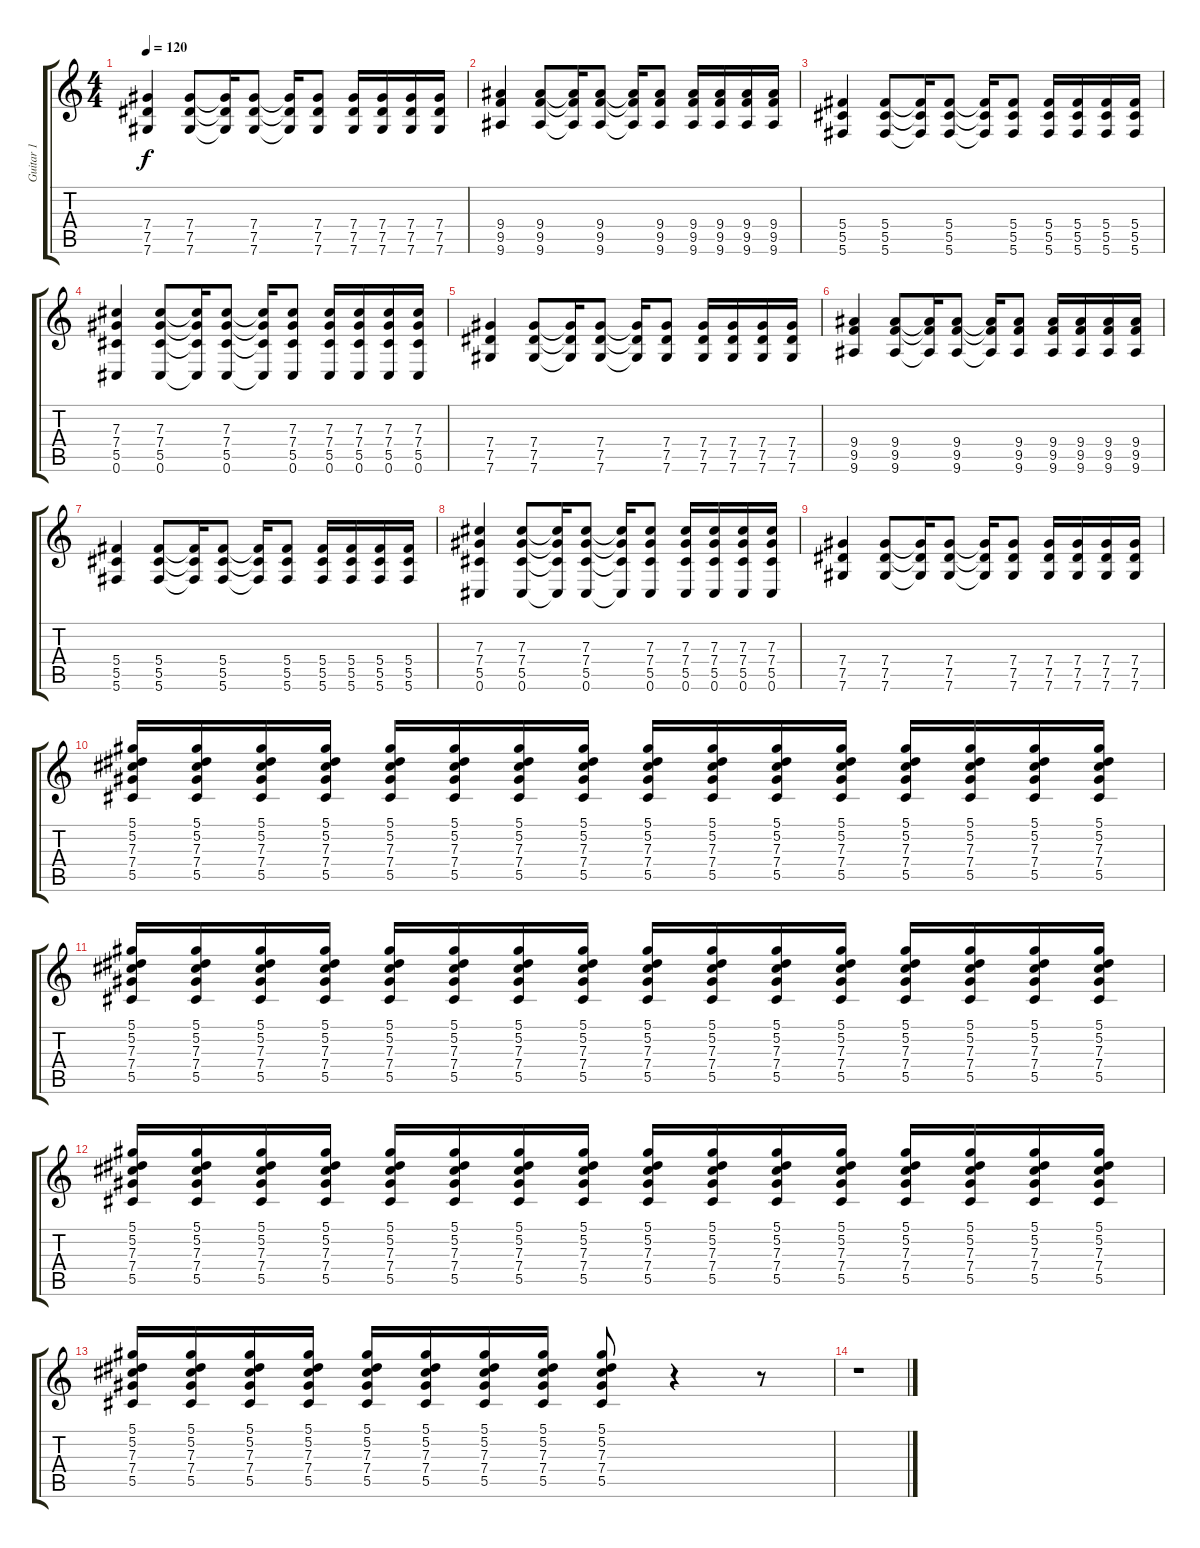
\track ("Guitar 1" "Guitar 1") {instrument distortionguitar}
\staff {score tabs}
\tuning (Eb4 Bb3 Gb3 Db3 Ab2 Db2) {hide}
\ts (4 4)
\tempo 120
\clef g2
\ks c
(7.4 7.5 7.6).4{dy f} (7.4 7.5 7.6).8 (7.4{t} 7.5{t} 7.6{t}).16 (7.4 7.5 7.6).8 (7.4{t} 7.5{t} 7.6{t}).16 (7.4 7.5 7.6).8 (7.4 7.5 7.6).16 (7.4 7.5 7.6).16 (7.4 7.5 7.6).16 (7.4 7.5 7.6).16 |
(9.4 9.5 9.6).4 (9.4 9.5 9.6).8 (9.4{t} 9.5{t} 9.6{t}).16 (9.4 9.5 9.6).8 (9.4{t} 9.5{t} 9.6{t}).16 (9.4 9.5 9.6).8 (9.4 9.5 9.6).16 (9.4 9.5 9.6).16 (9.4 9.5 9.6).16 (9.4 9.5 9.6).16 |
(5.4 5.5 5.6).4 (5.4 5.5 5.6).8 (5.4{t} 5.5{t} 5.6{t}).16 (5.4 5.5 5.6).8 (5.4{t} 5.5{t} 5.6{t}).16 (5.4 5.5 5.6).8 (5.4 5.5 5.6).16 (5.4 5.5 5.6).16 (5.4 5.5 5.6).16 (5.4 5.5 5.6).16 |
(7.3 7.4 5.5 0.6).4 (7.3 7.4 5.5 0.6).8 (7.3{t} 7.4{t} 5.5{t} 0.6{t}).16 (7.3 7.4 5.5 0.6).8 (7.3{t} 7.4{t} 5.5{t} 0.6{t}).16 (7.3 7.4 5.5 0.6).8 (7.3 7.4 5.5 0.6).16 (7.3 7.4 5.5 0.6).16 (7.3 7.4 5.5 0.6).16 (7.3 7.4 5.5 0.6).16 |
(7.4 7.5 7.6).4 (7.4 7.5 7.6).8 (7.4{t} 7.5{t} 7.6{t}).16 (7.4 7.5 7.6).8 (7.4{t} 7.5{t} 7.6{t}).16 (7.4 7.5 7.6).8 (7.4 7.5 7.6).16 (7.4 7.5 7.6).16 (7.4 7.5 7.6).16 (7.4 7.5 7.6).16 |
(9.4 9.5 9.6).4 (9.4 9.5 9.6).8 (9.4{t} 9.5{t} 9.6{t}).16 (9.4 9.5 9.6).8 (9.4{t} 9.5{t} 9.6{t}).16 (9.4 9.5 9.6).8 (9.4 9.5 9.6).16 (9.4 9.5 9.6).16 (9.4 9.5 9.6).16 (9.4 9.5 9.6).16 |
(5.4 5.5 5.6).4 (5.4 5.5 5.6).8 (5.4{t} 5.5{t} 5.6{t}).16 (5.4 5.5 5.6).8 (5.4{t} 5.5{t} 5.6{t}).16 (5.4 5.5 5.6).8 (5.4 5.5 5.6).16 (5.4 5.5 5.6).16 (5.4 5.5 5.6).16 (5.4 5.5 5.6).16 |
(7.3 7.4 5.5 0.6).4 (7.3 7.4 5.5 0.6).8 (7.3{t} 7.4{t} 5.5{t} 0.6{t}).16 (7.3 7.4 5.5 0.6).8 (7.3{t} 7.4{t} 5.5{t} 0.6{t}).16 (7.3 7.4 5.5 0.6).8 (7.3 7.4 5.5 0.6).16 (7.3 7.4 5.5 0.6).16 (7.3 7.4 5.5 0.6).16 (7.3 7.4 5.5 0.6).16 |
(7.4 7.5 7.6).4 (7.4 7.5 7.6).8 (7.4{t} 7.5{t} 7.6{t}).16 (7.4 7.5 7.6).8 (7.4{t} 7.5{t} 7.6{t}).16 (7.4 7.5 7.6).8 (7.4 7.5 7.6).16 (7.4 7.5 7.6).16 (7.4 7.5 7.6).16 (7.4 7.5 7.6).16 |
(5.1 5.2 7.3 7.4 5.5).16 (5.1 5.2 7.3 7.4 5.5).16 (5.1 5.2 7.3 7.4 5.5).16 (5.1 5.2 7.3 7.4 5.5).16 (5.1 5.2 7.3 7.4 5.5).16 (5.1 5.2 7.3 7.4 5.5).16 (5.1 5.2 7.3 7.4 5.5).16 (5.1 5.2 7.3 7.4 5.5).16 (5.1 5.2 7.3 7.4 5.5).16 (5.1 5.2 7.3 7.4 5.5).16 (5.1 5.2 7.3 7.4 5.5).16 (5.1 5.2 7.3 7.4 5.5).16 (5.1 5.2 7.3 7.4 5.5).16 (5.1 5.2 7.3 7.4 5.5).16 (5.1 5.2 7.3 7.4 5.5).16 (5.1 5.2 7.3 7.4 5.5).16 |
(5.1 5.2 7.3 7.4 5.5).16 (5.1 5.2 7.3 7.4 5.5).16 (5.1 5.2 7.3 7.4 5.5).16 (5.1 5.2 7.3 7.4 5.5).16 (5.1 5.2 7.3 7.4 5.5).16 (5.1 5.2 7.3 7.4 5.5).16 (5.1 5.2 7.3 7.4 5.5).16 (5.1 5.2 7.3 7.4 5.5).16 (5.1 5.2 7.3 7.4 5.5).16 (5.1 5.2 7.3 7.4 5.5).16 (5.1 5.2 7.3 7.4 5.5).16 (5.1 5.2 7.3 7.4 5.5).16 (5.1 5.2 7.3 7.4 5.5).16 (5.1 5.2 7.3 7.4 5.5).16 (5.1 5.2 7.3 7.4 5.5).16 (5.1 5.2 7.3 7.4 5.5).16 |
(5.1 5.2 7.3 7.4 5.5).16 (5.1 5.2 7.3 7.4 5.5).16 (5.1 5.2 7.3 7.4 5.5).16 (5.1 5.2 7.3 7.4 5.5).16 (5.1 5.2 7.3 7.4 5.5).16 (5.1 5.2 7.3 7.4 5.5).16 (5.1 5.2 7.3 7.4 5.5).16 (5.1 5.2 7.3 7.4 5.5).16 (5.1 5.2 7.3 7.4 5.5).16 (5.1 5.2 7.3 7.4 5.5).16 (5.1 5.2 7.3 7.4 5.5).16 (5.1 5.2 7.3 7.4 5.5).16 (5.1 5.2 7.3 7.4 5.5).16 (5.1 5.2 7.3 7.4 5.5).16 (5.1 5.2 7.3 7.4 5.5).16 (5.1 5.2 7.3 7.4 5.5).16 |
(5.1 5.2 7.3 7.4 5.5).16 (5.1 5.2 7.3 7.4 5.5).16 (5.1 5.2 7.3 7.4 5.5).16 (5.1 5.2 7.3 7.4 5.5).16 (5.1 5.2 7.3 7.4 5.5).16 (5.1 5.2 7.3 7.4 5.5).16 (5.1 5.2 7.3 7.4 5.5).16 (5.1 5.2 7.3 7.4 5.5).16 (5.1 5.2 7.3 7.4 5.5).8 r.4 r.8 |
r.1
